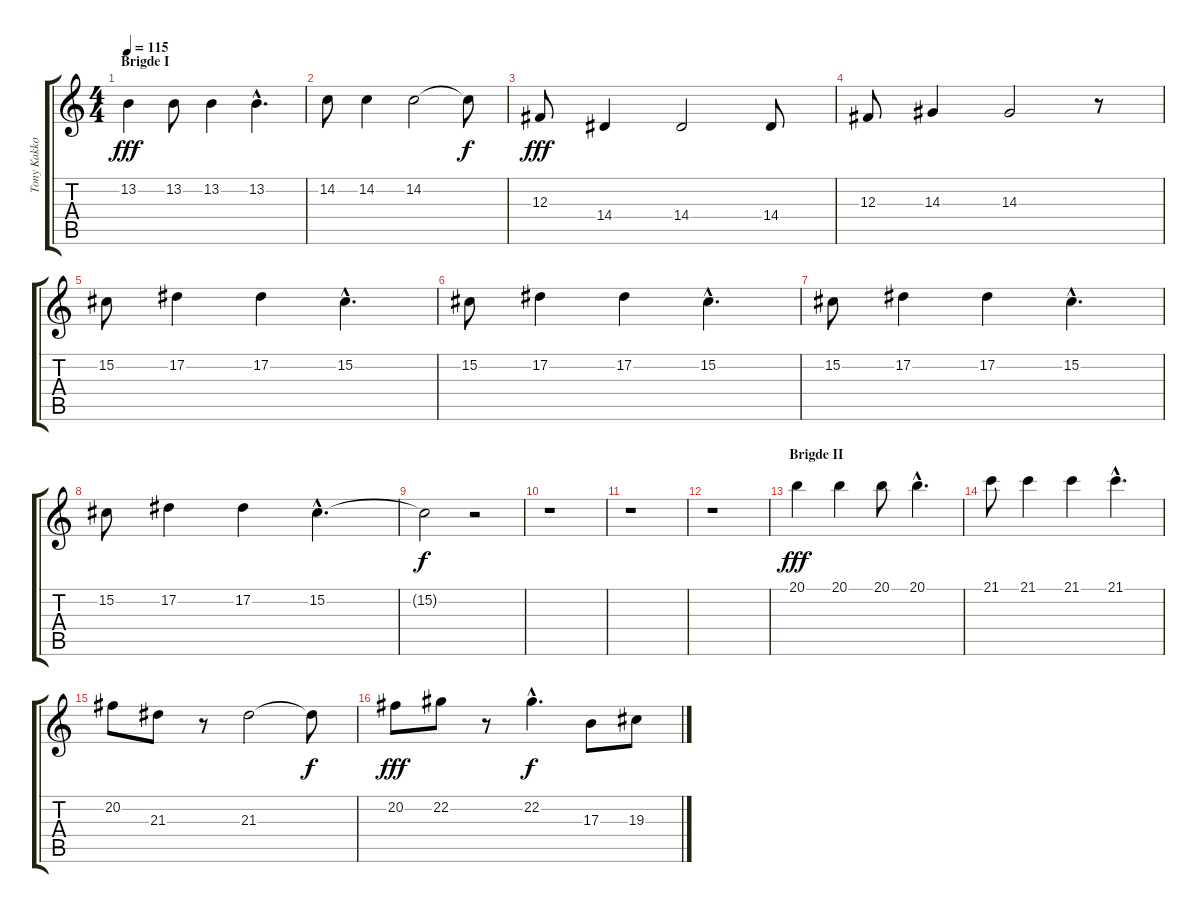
\track ("Tony Kakko - Vocals" "Tony Kakko") {instrument lead3calliope}
\staff {score tabs}
\tuning (Eb4 Bb3 Gb3 Db3 Ab2 Eb2) {hide}
\ts (4 4)
\section ("" "Brigde I")
\tempo 115
\clef g2
\ks c
13.2.4{dy fff} 13.2.8 13.2.4 13.2{hac}.4{d} |
14.2.8 14.2.4 14.2.2 14.2{t}.8{dy f} |
12.3.8{dy fff} 14.4.4 14.4.2 14.4.8 |
12.3.8 14.3.4 14.3.2 r.8 |
15.2.8 17.2.4 17.2.4 15.2{hac}.4{d} |
15.2.8 17.2.4 17.2.4 15.2{hac}.4{d} |
15.2.8 17.2.4 17.2.4 15.2{hac}.4{d} |
15.2.8 17.2.4 17.2.4 15.2{hac}.4{d} |
15.2{t}.2{dy f} r.2 |
r.1 |
r.1 |
r.1 |
\section ("" "Brigde II")
20.1.4{dy fff} 20.1.4 20.1.8 20.1{hac}.4{d} |
21.1.8 21.1.4 21.1.4 21.1{hac}.4{d} |
20.2.8 21.3.8 r.8 21.3.2 21.3{t}.8{dy f} |
20.2.8{dy fff} 22.2.8 r.8 22.2{hac}.4{d dy f} 17.3.8 19.3.8
